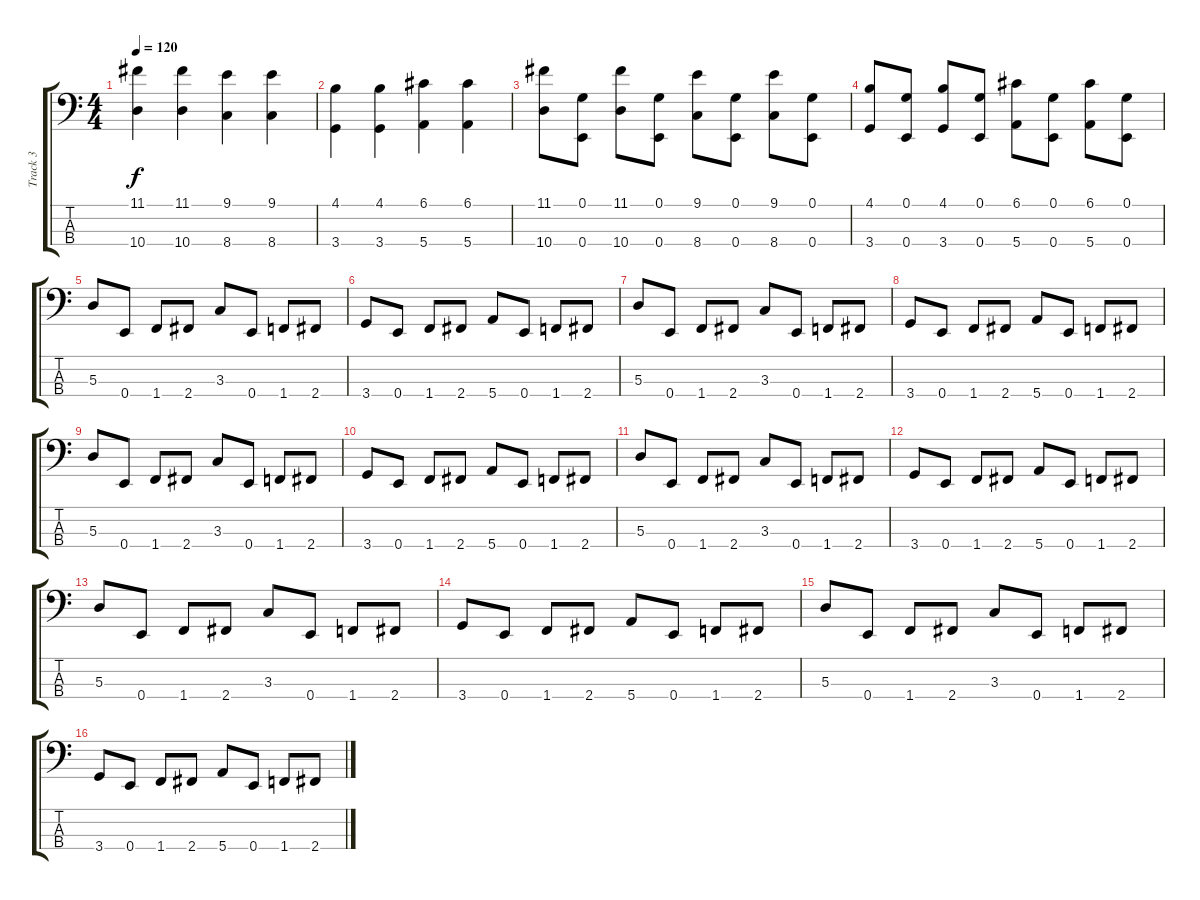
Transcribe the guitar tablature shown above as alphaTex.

\track ("Track 3" "Track 3") {instrument electricbassfinger}
\staff {score tabs}
\tuning (G2 D2 A1 E1) {hide}
\ts (4 4)
\tempo 120
\clef f4
\ks c
(11.1 10.4).4{dy f instrument electricbassfinger} (11.1 10.4).4 (9.1 8.4).4 (9.1 8.4).4 |
(4.1 3.4).4 (4.1 3.4).4 (6.1 5.4).4 (6.1 5.4).4 |
(11.1 10.4).8 (0.1 0.4).8 (11.1 10.4).8 (0.1 0.4).8 (9.1 8.4).8 (0.1 0.4).8 (9.1 8.4).8 (0.1 0.4).8 |
(4.1 3.4).8 (0.1 0.4).8 (4.1 3.4).8 (0.1 0.4).8 (6.1 5.4).8 (0.1 0.4).8 (6.1 5.4).8 (0.1 0.4).8 |
5.3.8 0.4.8 1.4.8 2.4.8 3.3.8 0.4.8 1.4.8 2.4.8 |
3.4.8 0.4.8 1.4.8 2.4.8 5.4.8 0.4.8 1.4.8 2.4.8 |
5.3.8 0.4.8 1.4.8 2.4.8 3.3.8 0.4.8 1.4.8 2.4.8 |
3.4.8 0.4.8 1.4.8 2.4.8 5.4.8 0.4.8 1.4.8 2.4.8 |
5.3.8 0.4.8 1.4.8 2.4.8 3.3.8 0.4.8 1.4.8 2.4.8 |
3.4.8 0.4.8 1.4.8 2.4.8 5.4.8 0.4.8 1.4.8 2.4.8 |
5.3.8 0.4.8 1.4.8 2.4.8 3.3.8 0.4.8 1.4.8 2.4.8 |
3.4.8 0.4.8 1.4.8 2.4.8 5.4.8 0.4.8 1.4.8 2.4.8 |
5.3.8 0.4.8 1.4.8 2.4.8 3.3.8 0.4.8 1.4.8 2.4.8 |
3.4.8 0.4.8 1.4.8 2.4.8 5.4.8 0.4.8 1.4.8 2.4.8 |
5.3.8 0.4.8 1.4.8 2.4.8 3.3.8 0.4.8 1.4.8 2.4.8 |
3.4.8 0.4.8 1.4.8 2.4.8 5.4.8 0.4.8 1.4.8 2.4.8
